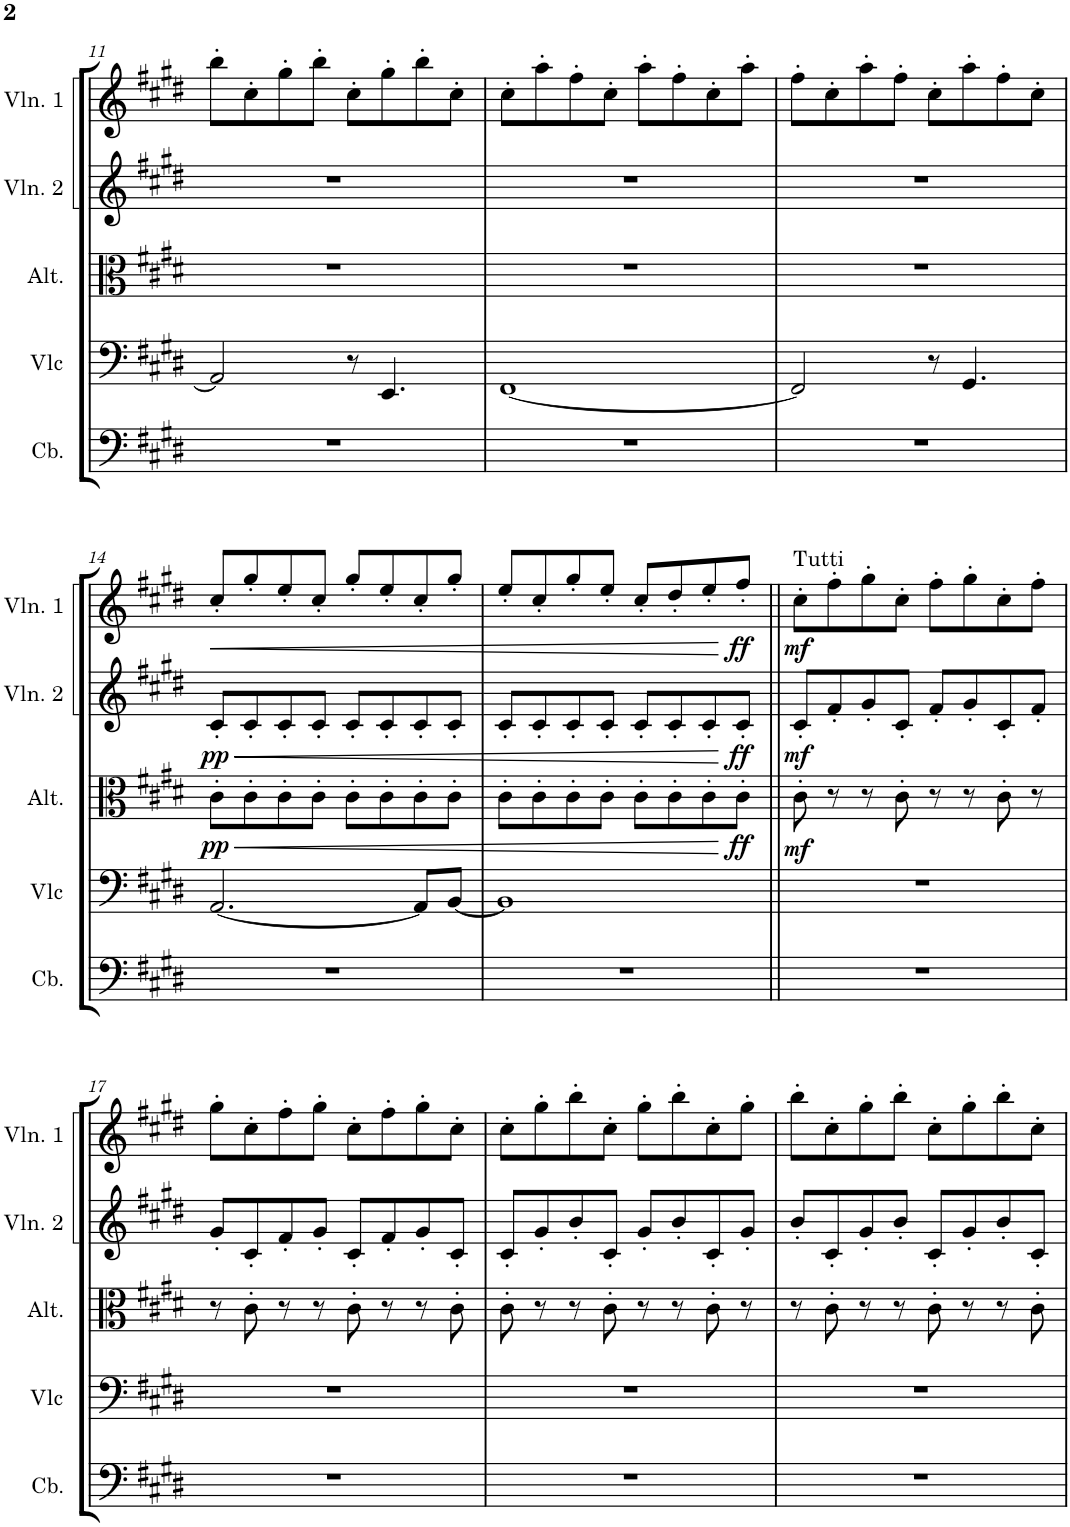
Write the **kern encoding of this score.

**kern	**kern	**kern	**dynam	**kern	**dynam	**kern	**dynam
*part5	*part4	*part3	*part3	*part2	*part2	*part1	*part1
*staff5	*staff4	*staff3	*staff3	*staff2	*staff2	*staff1	*staff1
*I"Contrebasse	*I"Violoncelle	*I"Alto	*	*I"Violon 2	*	*I"Violon 1	*
*I'Cb.	*I'Vlc	*I'Alt.	*	*I'Vln. 2	*	*I'Vln. 1	*
!!LO:PB:g=z
*clefF4	*clefF4	*clefC3	*	*clefG2	*	*clefG2	*
*Trd7c12	*	*	*	*	*	*	*
*k[f#c#g#d#]	*k[f#c#g#d#]	*k[f#c#g#d#]	*	*k[f#c#g#d#]	*	*k[f#c#g#d#]	*
*M4/4	*M4/4	*M4/4	*	*M4/4	*	*M4/4	*
=11	=11	=11	=11	=11	=11	=11	=11
1r	2AA/]	1r	.	1r	.	8bb'\L	.
.	.	.	.	.	.	8cc#'\	.
.	.	.	.	.	.	8gg#'\	.
.	.	.	.	.	.	8bb'\J	.
.	8r	.	.	.	.	8cc#'\L	.
.	4.EE/	.	.	.	.	8gg#'\	.
.	.	.	.	.	.	8bb'\	.
.	.	.	.	.	.	8cc#'\J	.
=12	=12	=12	=12	=12	=12	=12	=12
1r	[1FF#	1r	.	1r	.	8cc#'\L	.
.	.	.	.	.	.	8aa'\	.
.	.	.	.	.	.	8ff#'\	.
.	.	.	.	.	.	8cc#'\J	.
.	.	.	.	.	.	8aa'\L	.
.	.	.	.	.	.	8ff#'\	.
.	.	.	.	.	.	8cc#'\	.
.	.	.	.	.	.	8aa'\J	.
=13	=13	=13	=13	=13	=13	=13	=13
1r	2FF#/]	1r	.	1r	.	8ff#'\L	.
.	.	.	.	.	.	8cc#'\	.
.	.	.	.	.	.	8aa'\	.
.	.	.	.	.	.	8ff#'\J	.
.	8r	.	.	.	.	8cc#'\L	.
.	4.GG#/	.	.	.	.	8aa'\	.
.	.	.	.	.	.	8ff#'\	.
.	.	.	.	.	.	8cc#'\J	.
!!LO:LB:g=z
=14	=14	=14	=14	=14	=14	=14	=14
!	!	!	!LO:HP:b	!	!LO:HP:b	!	!LO:HP:b
!	!	!	!LO:DY:n=1:b	!	!LO:DY:n=1:b	!	!
1r	[2.AA/	8c#'\L	< pp	8c#'/L	< pp	8cc#'</L	<
.	.	8c#'\	.	8c#'/	.	8gg#'</	.
.	.	8c#'\	.	8c#'/	.	8ee'</	.
.	.	8c#'\J	.	8c#'/J	.	8cc#'</J	.
.	.	8c#'\L	.	8c#'/L	.	8gg#'</L	.
.	.	8c#'\	.	8c#'/	.	8ee'</	.
.	8AA/L]	8c#'\	.	8c#'/	.	8cc#'</	.
.	[8BB/J	8c#'\J	.	8c#'/J	.	8gg#'</J	.
=15	=15	=15	=15	=15	=15	=15	=15
1r	1BB]	8c#'\L	.	8c#'/L	.	8ee'</L	.
.	.	8c#'\	.	8c#'/	.	8cc#'</	.
.	.	8c#'\	.	8c#'/	.	8gg#'</	.
.	.	8c#'\J	.	8c#'/J	.	8ee'</J	.
.	.	8c#'\L	.	8c#'/L	.	8cc#'</L	.
.	.	8c#'\	.	8c#'/	.	8dd#'</	.
.	.	8c#'\	.	8c#'/	.	8ee'</	.
!	!	!	!LO:DY:n=1:b	!	!LO:DY:n=1:b	!	!LO:DY:n=1:b
.	.	8c#'\J	[ ff	8c#'/J	[ ff	8ff#'</J	[ ff
=16||	=16||	=16||	=16||	=16||	=16||	=16||	=16||
!	!	!	!	!	!	!LO:TX:a:t=Tutti	!
!	!	!	!LO:DY:b	!	!LO:DY:b	!	!LO:DY:b
1r	1r	8c#'\	mf	8c#'/L	mf	8cc#'\L	mf
.	.	8r	.	8f#'/	.	8ff#'\	.
.	.	8r	.	8g#'/	.	8gg#'\	.
.	.	8c#'\	.	8c#'/J	.	8cc#'\J	.
.	.	8r	.	8f#'/L	.	8ff#'\L	.
.	.	8r	.	8g#'/	.	8gg#'\	.
.	.	8c#'\	.	8c#'/	.	8cc#'\	.
.	.	8r	.	8f#'/J	.	8ff#'\J	.
!!LO:LB:g=z
=17	=17	=17	=17	=17	=17	=17	=17
1r	1r	8r	.	8g#'/L	.	8gg#'\L	.
.	.	8c#'\	.	8c#'/	.	8cc#'\	.
.	.	8r	.	8f#'/	.	8ff#'\	.
.	.	8r	.	8g#'/J	.	8gg#'\J	.
.	.	8c#'\	.	8c#'/L	.	8cc#'\L	.
.	.	8r	.	8f#'/	.	8ff#'\	.
.	.	8r	.	8g#'/	.	8gg#'\	.
.	.	8c#'\	.	8c#'/J	.	8cc#'\J	.
=18	=18	=18	=18	=18	=18	=18	=18
1r	1r	8c#'\	.	8c#'/L	.	8cc#'\L	.
.	.	8r	.	8g#'/	.	8gg#'\	.
.	.	8r	.	8b'/	.	8bb'\	.
.	.	8c#'\	.	8c#'/J	.	8cc#'\J	.
.	.	8r	.	8g#'/L	.	8gg#'\L	.
.	.	8r	.	8b'/	.	8bb'\	.
.	.	8c#'\	.	8c#'/	.	8cc#'\	.
.	.	8r	.	8g#'/J	.	8gg#'\J	.
=19	=19	=19	=19	=19	=19	=19	=19
1r	1r	8r	.	8b'/L	.	8bb'\L	.
.	.	8c#'\	.	8c#'/	.	8cc#'\	.
.	.	8r	.	8g#'/	.	8gg#'\	.
.	.	8r	.	8b'/J	.	8bb'\J	.
.	.	8c#'\	.	8c#'/L	.	8cc#'\L	.
.	.	8r	.	8g#'/	.	8gg#'\	.
.	.	8r	.	8b'/	.	8bb'\	.
.	.	8c#'\	.	8c#'/J	.	8cc#'\J	.
=	=	=	=	=	=	=	=
*-	*-	*-	*-	*-	*-	*-	*-
